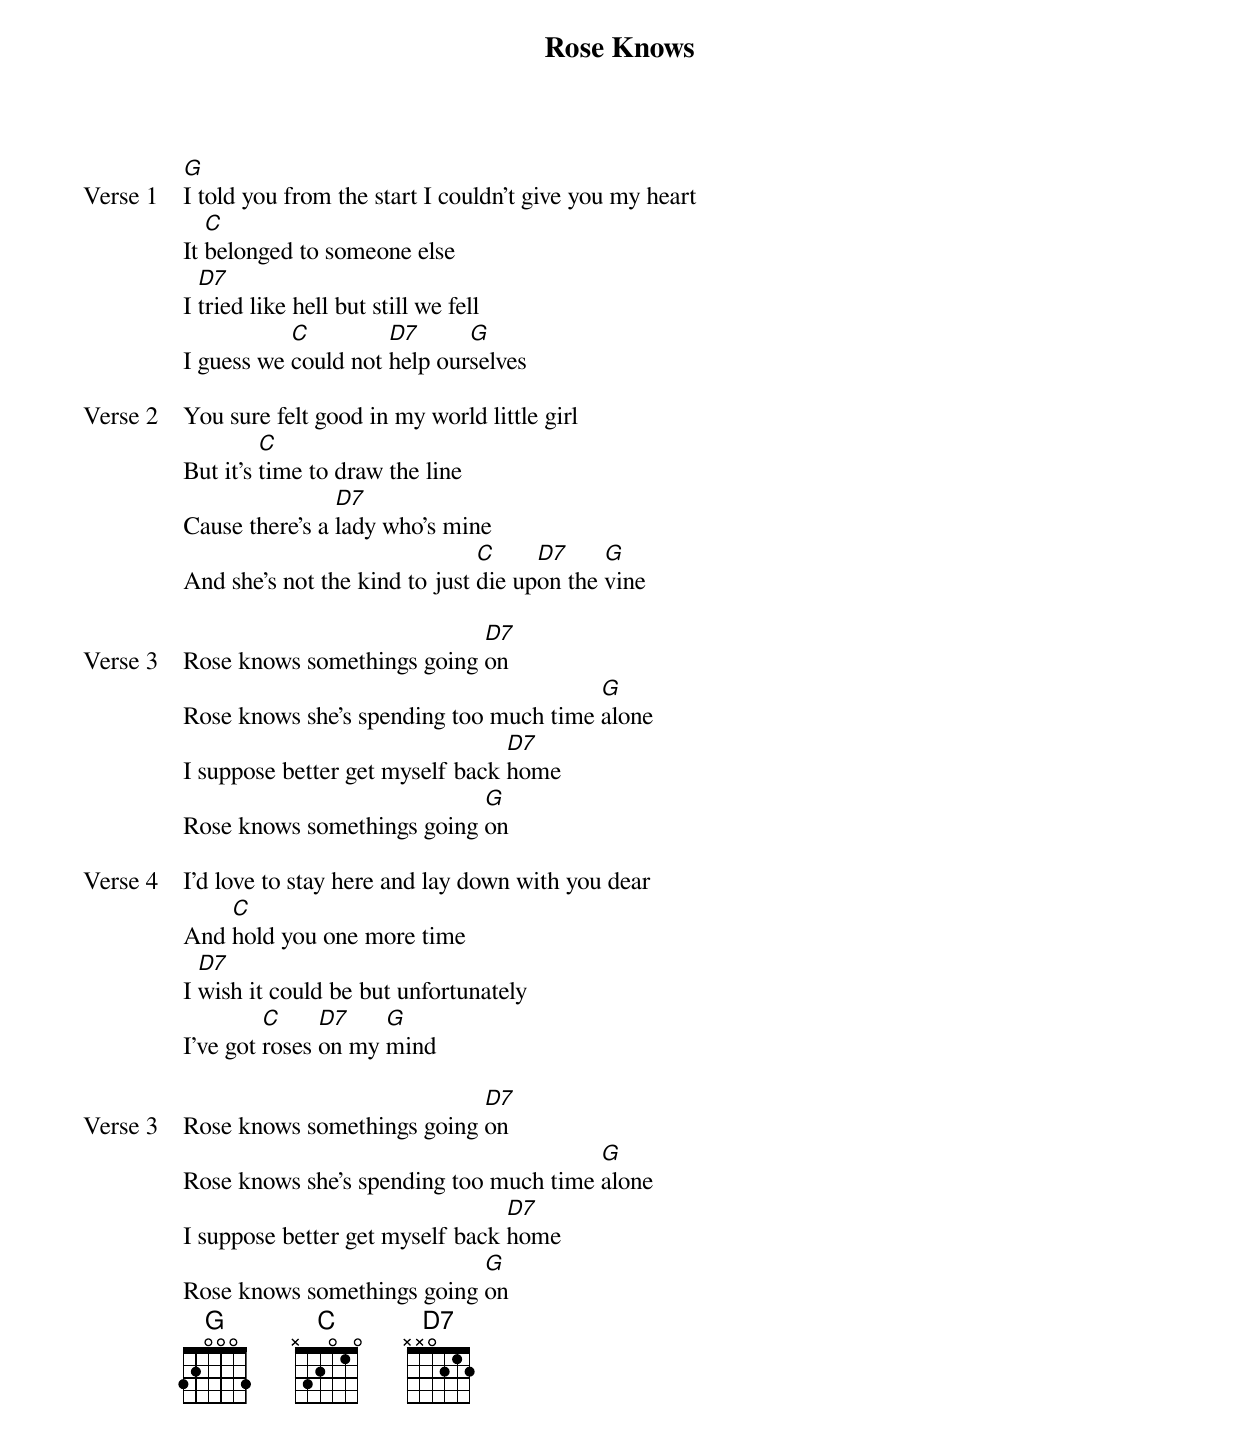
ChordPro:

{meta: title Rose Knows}
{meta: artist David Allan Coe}
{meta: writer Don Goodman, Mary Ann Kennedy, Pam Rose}

{start_of_verse: Verse 1}
[G]I told you from the start I couldn't give you my heart
It [C]belonged to someone else
I [D7]tried like hell but still we fell
I guess we [C]could not [D7]help our[G]selves
{end_of_verse}

{start_of_verse: Verse 2}
You sure felt good in my world little girl
But it's [C]time to draw the line
Cause there's a [D7]lady who's mine
And she's not the kind to just [C]die up[D7]on the [G]vine
{end_of_verse}

{start_of_verse: Verse 3}
Rose knows somethings going [D7]on
Rose knows she's spending too much time [G]alone
I suppose better get myself back [D7]home
Rose knows somethings going [G]on
{end_of_verse}

{start_of_verse: Verse 4}
I'd love to stay here and lay down with you dear
And [C]hold you one more time
I [D7]wish it could be but unfortunately
I've got [C]roses [D7]on my [G]mind
{end_of_verse}

{start_of_verse: Verse 3}
Rose knows somethings going [D7]on
Rose knows she's spending too much time [G]alone
I suppose better get myself back [D7]home
Rose knows somethings going [G]on
{end_of_verse}
